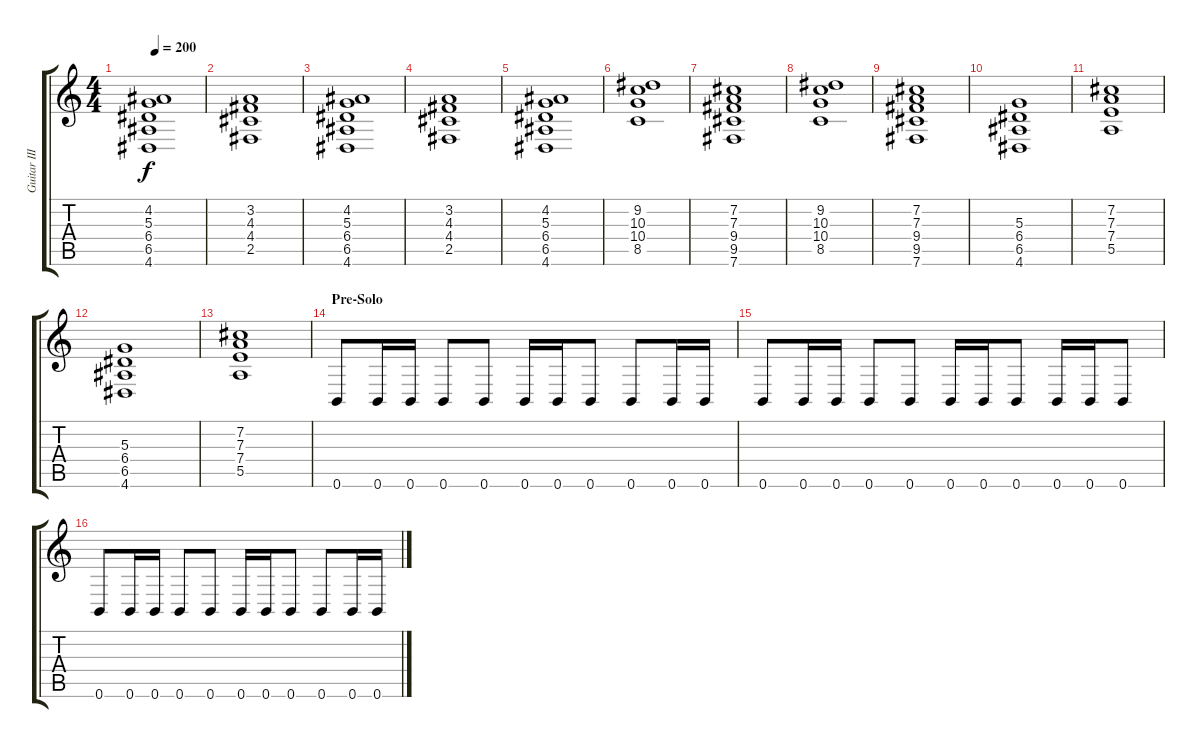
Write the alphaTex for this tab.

\track ("Guitar III" "Guitar III") {instrument overdrivenguitar}
\staff {score tabs}
\tuning (B3 Gb3 D3 A2 E2 B1) {hide}
\ts (4 4)
\tempo 200
\clef g2
\ks c
(4.2 5.3 6.4 6.5 4.6).1{dy f} |
(3.2 4.3 4.4 2.5).1 |
(4.2 5.3 6.4 6.5 4.6).1 |
(3.2 4.3 4.4 2.5).1 |
(4.2 5.3 6.4 6.5 4.6).1 |
(9.2 10.3 10.4 8.5).1 |
(7.2 7.3 9.4 9.5 7.6).1 |
(9.2 10.3 10.4 8.5).1 |
(7.2 7.3 9.4 9.5 7.6).1 |
(5.3 6.4 6.5 4.6).1 |
(7.2 7.3 7.4 5.5).1 |
(5.3 6.4 6.5 4.6).1 |
(7.2 7.3 7.4 5.5).1 |
\section ("" "Pre-Solo")
0.6.8 0.6.16 0.6.16 0.6.8 0.6.8 0.6.16 0.6.16 0.6.8 0.6.8 0.6.16 0.6.16 |
0.6.8 0.6.16 0.6.16 0.6.8 0.6.8 0.6.16 0.6.16 0.6.8 0.6.16 0.6.16 0.6.8 |
0.6.8 0.6.16 0.6.16 0.6.8 0.6.8 0.6.16 0.6.16 0.6.8 0.6.8 0.6.16 0.6.16
